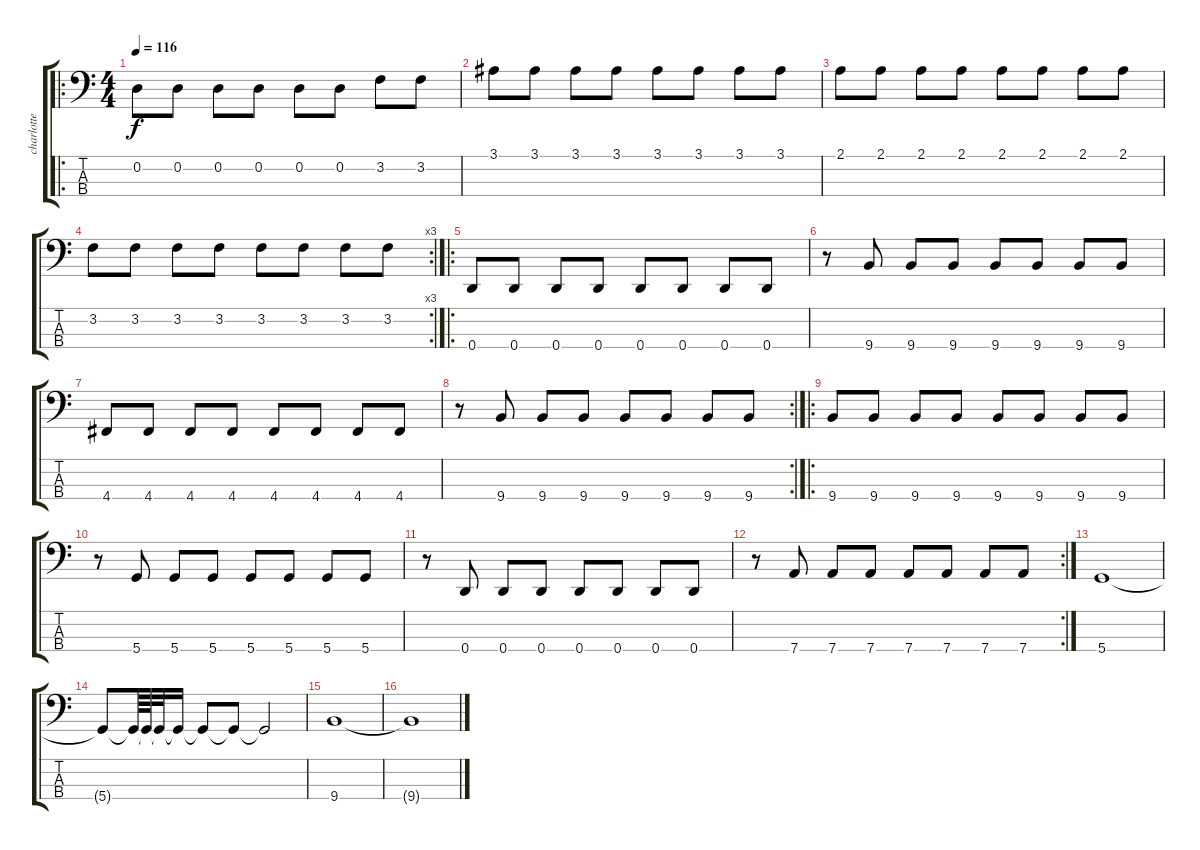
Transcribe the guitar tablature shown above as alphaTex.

\track ("charlotte" "charlotte") {instrument electricbassfinger}
\staff {score tabs}
\tuning (G2 D2 A1 D1) {hide}
\ro
\ts (4 4)
\tempo 116
\clef f4
\ks c
0.2.8{dy f} 0.2.8 0.2.8 0.2.8 0.2.8 0.2.8 3.2.8 3.2.8 |
3.1.8 3.1.8 3.1.8 3.1.8 3.1.8 3.1.8 3.1.8 3.1.8 |
2.1.8 2.1.8 2.1.8 2.1.8 2.1.8 2.1.8 2.1.8 2.1.8 |
\rc 3
3.2.8 3.2.8 3.2.8 3.2.8 3.2.8 3.2.8 3.2.8 3.2.8 |
\ro
0.4.8 0.4.8 0.4.8 0.4.8 0.4.8 0.4.8 0.4.8 0.4.8 |
r.8 9.4.8 9.4.8 9.4.8 9.4.8 9.4.8 9.4.8 9.4.8 |
4.4.8 4.4.8 4.4.8 4.4.8 4.4.8 4.4.8 4.4.8 4.4.8 |
\rc 2
r.8 9.4.8 9.4.8 9.4.8 9.4.8 9.4.8 9.4.8 9.4.8 |
\ro
9.4.8 9.4.8 9.4.8 9.4.8 9.4.8 9.4.8 9.4.8 9.4.8 |
r.8 5.4.8 5.4.8 5.4.8 5.4.8 5.4.8 5.4.8 5.4.8 |
r.8 0.4.8 0.4.8 0.4.8 0.4.8 0.4.8 0.4.8 0.4.8 |
\rc 2
r.8 7.4.8 7.4.8 7.4.8 7.4.8 7.4.8 7.4.8 7.4.8 |
5.4.1 |
5.4{t}.8 5.4{t}.64 5.4{t}.64 5.4{t}.32 5.4{t}.16 5.4{t}.8 5.4{t}.8 5.4{t}.2 |
9.4.1 |
9.4{t}.1
